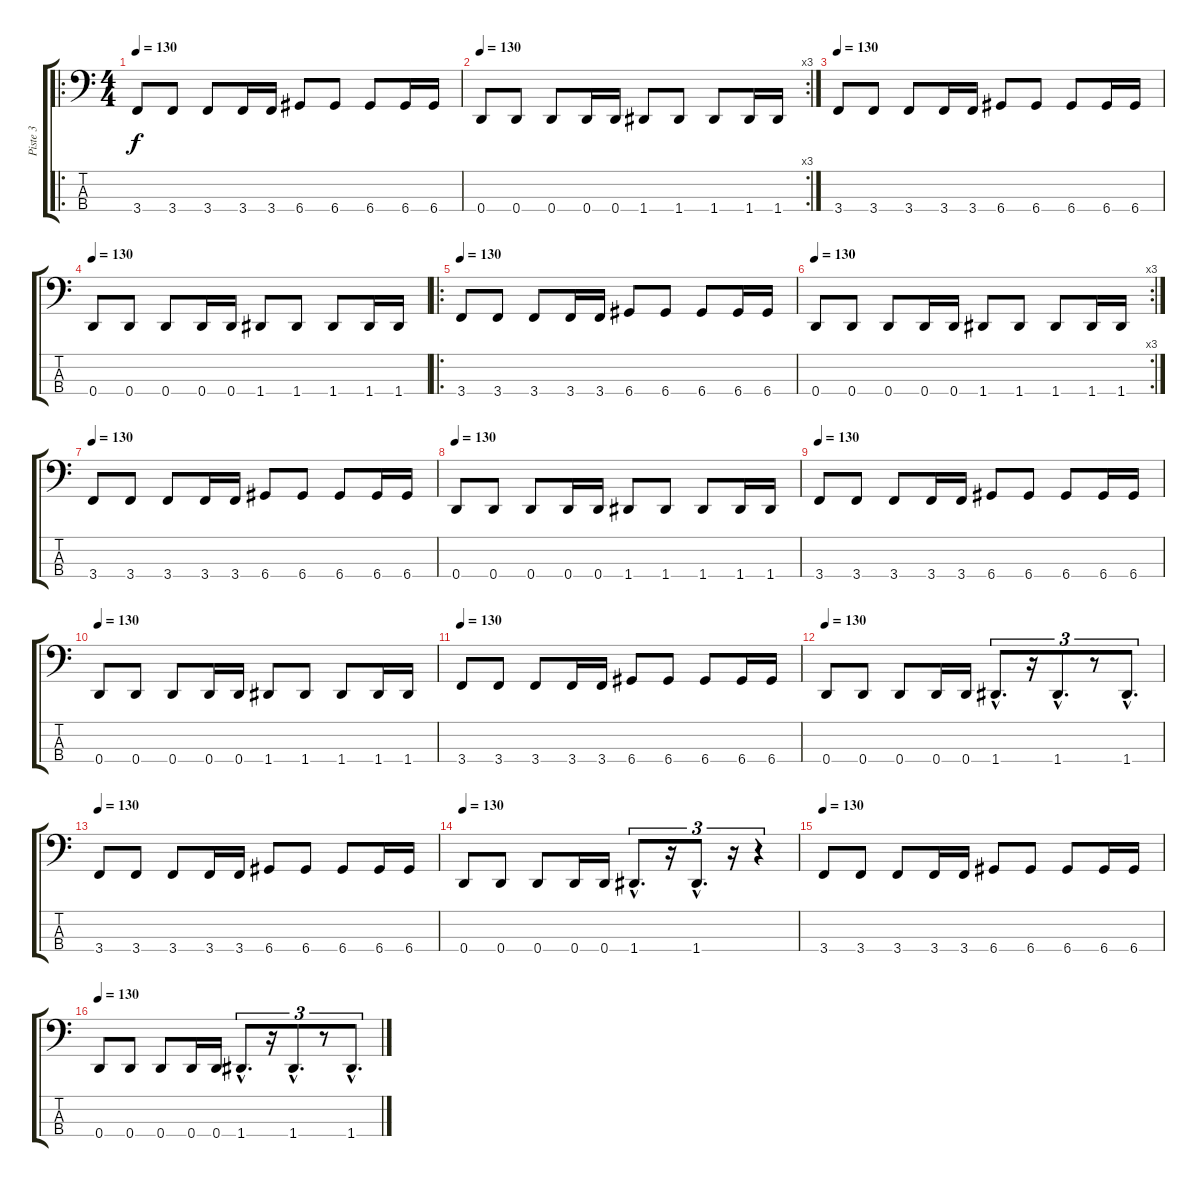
\track ("Piste 3" "Piste 3") {instrument fretlessbass}
\staff {score tabs}
\tuning (G2 D2 A1 D1) {hide}
\ro
\ts (4 4)
\tempo 130
\clef f4
\ks c
3.4.8{dy f} 3.4.8 3.4.8 3.4.16 3.4.16 6.4.8 6.4.8 6.4.8 6.4.16 6.4.16 |
\rc 3
\tempo 130
0.4.8 0.4.8 0.4.8 0.4.16 0.4.16 1.4.8 1.4.8 1.4.8 1.4.16 1.4.16 |
\tempo 130
3.4.8 3.4.8 3.4.8 3.4.16 3.4.16 6.4.8 6.4.8 6.4.8 6.4.16 6.4.16 |
\tempo 130
0.4.8 0.4.8 0.4.8 0.4.16 0.4.16 1.4.8 1.4.8 1.4.8 1.4.16 1.4.16 |
\ro
\tempo 130
3.4.8 3.4.8 3.4.8 3.4.16 3.4.16 6.4.8 6.4.8 6.4.8 6.4.16 6.4.16 |
\rc 3
\tempo 130
0.4.8 0.4.8 0.4.8 0.4.16 0.4.16 1.4.8 1.4.8 1.4.8 1.4.16 1.4.16 |
\tempo 130
3.4.8 3.4.8 3.4.8 3.4.16 3.4.16 6.4.8 6.4.8 6.4.8 6.4.16 6.4.16 |
\tempo 130
0.4.8 0.4.8 0.4.8 0.4.16 0.4.16 1.4.8 1.4.8 1.4.8 1.4.16 1.4.16 |
\tempo 130
3.4.8 3.4.8 3.4.8 3.4.16 3.4.16 6.4.8 6.4.8 6.4.8 6.4.16 6.4.16 |
\tempo 130
0.4.8 0.4.8 0.4.8 0.4.16 0.4.16 1.4.8 1.4.8 1.4.8 1.4.16 1.4.16 |
\tempo 130
3.4.8 3.4.8 3.4.8 3.4.16 3.4.16 6.4.8 6.4.8 6.4.8 6.4.16 6.4.16 |
\tempo 130
0.4.8 0.4.8 0.4.8 0.4.16 0.4.16 1.4{hac}.8{d tu (3 2)} r.16{tu (3 2)} 1.4{hac}.8{d tu (3 2)} r.8{tu (3 2)} 1.4{hac}.8{d tu (3 2)} |
\tempo 130
3.4.8 3.4.8 3.4.8 3.4.16 3.4.16 6.4.8 6.4.8 6.4.8 6.4.16 6.4.16 |
\tempo 130
0.4.8 0.4.8 0.4.8 0.4.16 0.4.16 1.4{hac}.8{d tu (3 2)} r.16{tu (3 2)} 1.4{hac}.8{d tu (3 2)} r.16{tu (3 2)} r.4{tu (3 2)} |
\tempo 130
3.4.8 3.4.8 3.4.8 3.4.16 3.4.16 6.4.8 6.4.8 6.4.8 6.4.16 6.4.16 |
\tempo 130
0.4.8 0.4.8 0.4.8 0.4.16 0.4.16 1.4{hac}.8{d tu (3 2)} r.16{tu (3 2)} 1.4{hac}.8{d tu (3 2)} r.8{tu (3 2)} 1.4{hac}.8{d tu (3 2)}
